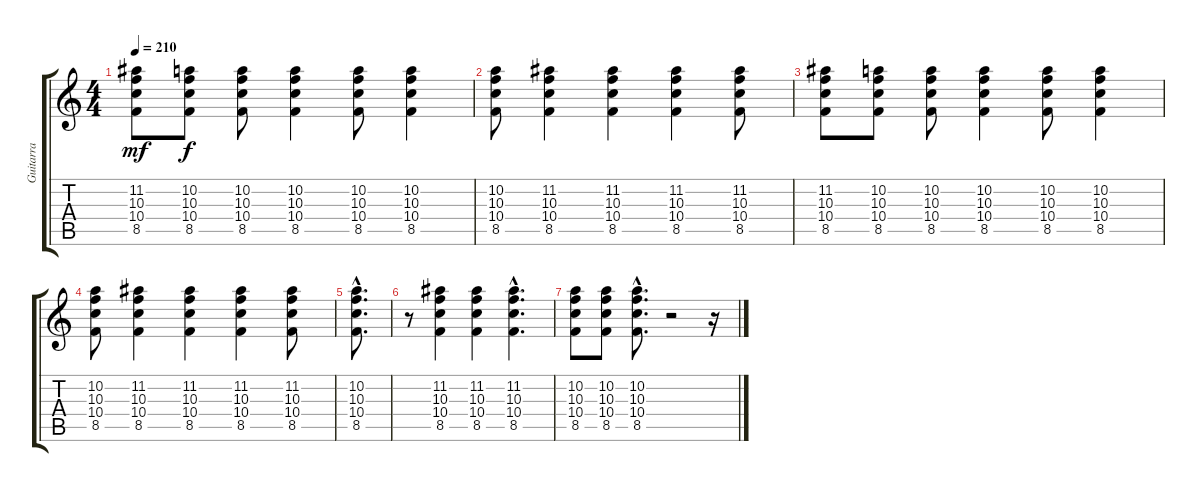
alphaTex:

\track ("Guitarra" "Guitarra") {instrument distortionguitar}
\staff {score tabs}
\tuning (E4 B3 G3 D3 A2 E2) {hide}
\ts (4 4)
\tempo 210
\clef g2
\ks c
(11.2 10.3 10.4 8.5).8{dy mf} (10.2 10.3 10.4 8.5).8{dy f} (10.2 10.3 10.4 8.5).8 (10.2 10.3 10.4 8.5).4 (10.2 10.3 10.4 8.5).8 (10.2 10.3 10.4 8.5).4 |
(10.2 10.3 10.4 8.5).8 (11.2 10.3 10.4 8.5).4 (11.2 10.3 10.4 8.5).4 (11.2 10.3 10.4 8.5).4 (11.2 10.3 10.4 8.5).8 |
(11.2 10.3 10.4 8.5).8 (10.2 10.3 10.4 8.5).8 (10.2 10.3 10.4 8.5).8 (10.2 10.3 10.4 8.5).4 (10.2 10.3 10.4 8.5).8 (10.2 10.3 10.4 8.5).4 |
(10.2 10.3 10.4 8.5).8 (11.2 10.3 10.4 8.5).4 (11.2 10.3 10.4 8.5).4 (11.2 10.3 10.4 8.5).4 (11.2 10.3 10.4 8.5).8 |
(10.2{hac} 10.3{hac} 10.4{hac} 8.5{hac}).8{d} |
r.8 (11.2 10.3 10.4 8.5).4 (11.2 10.3 10.4 8.5).4 (11.2{hac} 10.3{hac} 10.4{hac} 8.5{hac}).4{d} |
(10.2 10.3 10.4 8.5).8 (10.2 10.3 10.4 8.5).8 (10.2{hac} 10.3{hac} 10.4{hac} 8.5{hac}).8{d} r.2 r.16
